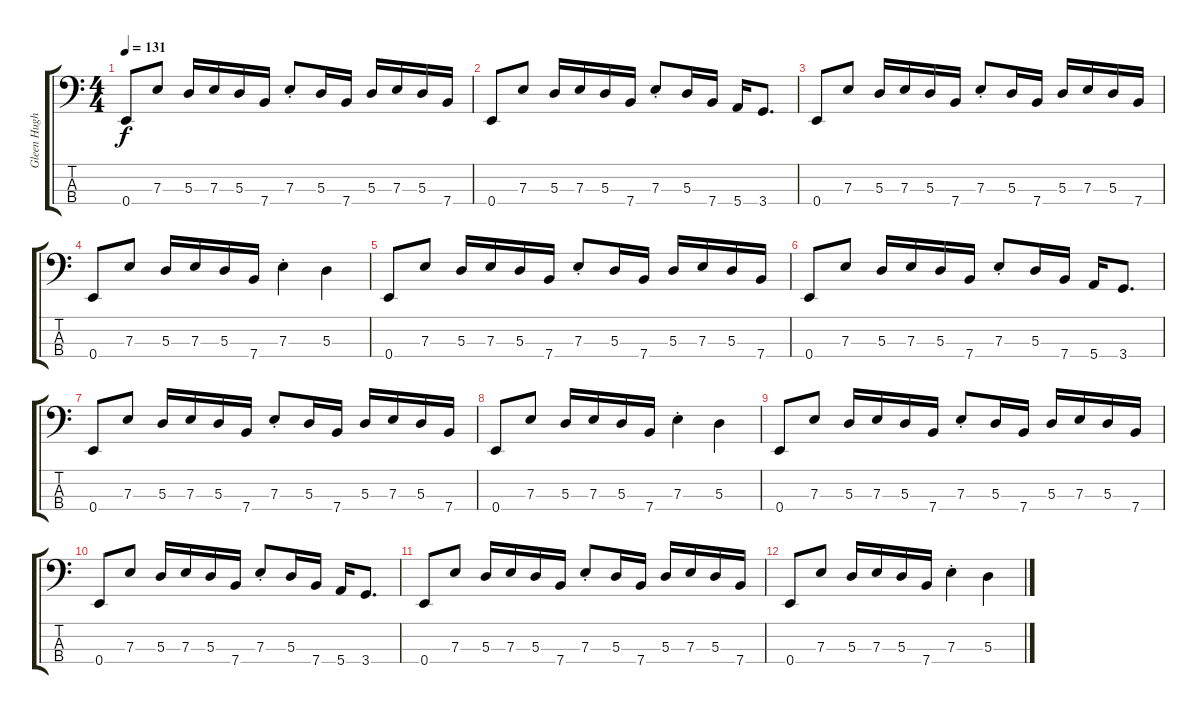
\track ("Gleen Hughes" "Gleen Hugh") {instrument electricbassfinger}
\staff {score tabs}
\tuning (G2 D2 A1 E1) {hide}
\ts (4 4)
\tempo 131
\clef f4
\ks c
0.4.8{dy f} 7.3.8 5.3.16 7.3.16 5.3.16 7.4.16 7.3{st}.8 5.3.16 7.4.16 5.3.16 7.3.16 5.3.16 7.4.16 |
0.4.8 7.3.8 5.3.16 7.3.16 5.3.16 7.4.16 7.3{st}.8 5.3.16 7.4.16 5.4.16 3.4.8{d} |
0.4.8 7.3.8 5.3.16 7.3.16 5.3.16 7.4.16 7.3{st}.8 5.3.16 7.4.16 5.3.16 7.3.16 5.3.16 7.4.16 |
0.4.8 7.3.8 5.3.16 7.3.16 5.3.16 7.4.16 7.3{st}.4 5.3.4 |
0.4.8 7.3.8 5.3.16 7.3.16 5.3.16 7.4.16 7.3{st}.8 5.3.16 7.4.16 5.3.16 7.3.16 5.3.16 7.4.16 |
0.4.8 7.3.8 5.3.16 7.3.16 5.3.16 7.4.16 7.3{st}.8 5.3.16 7.4.16 5.4.16 3.4.8{d} |
0.4.8 7.3.8 5.3.16 7.3.16 5.3.16 7.4.16 7.3{st}.8 5.3.16 7.4.16 5.3.16 7.3.16 5.3.16 7.4.16 |
0.4.8 7.3.8 5.3.16 7.3.16 5.3.16 7.4.16 7.3{st}.4 5.3.4 |
0.4.8 7.3.8 5.3.16 7.3.16 5.3.16 7.4.16 7.3{st}.8 5.3.16 7.4.16 5.3.16 7.3.16 5.3.16 7.4.16 |
0.4.8 7.3.8 5.3.16 7.3.16 5.3.16 7.4.16 7.3{st}.8 5.3.16 7.4.16 5.4.16 3.4.8{d} |
0.4.8 7.3.8 5.3.16 7.3.16 5.3.16 7.4.16 7.3{st}.8 5.3.16 7.4.16 5.3.16 7.3.16 5.3.16 7.4.16 |
0.4.8 7.3.8 5.3.16 7.3.16 5.3.16 7.4.16 7.3{st}.4 5.3.4
